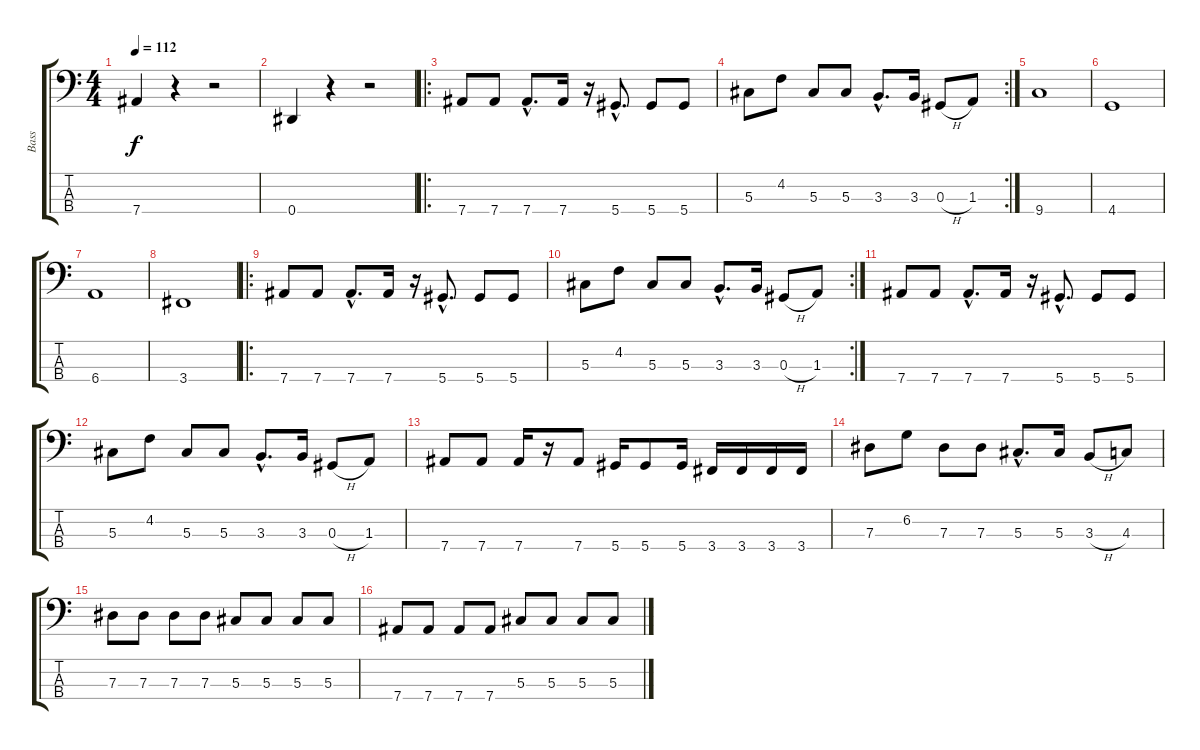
\track ("Bass" "Bass") {instrument electricbassfinger}
\staff {score tabs}
\tuning (Gb2 Db2 Ab1 Eb1) {hide}
\ts (4 4)
\tempo 112
\clef f4
\ks c
7.4.4{dy f instrument electricbassfinger} r.4 r.2 |
0.4.4 r.4 r.2 |
\ro
7.4.8 7.4.8 7.4{hac}.8{d} 7.4.16 r.16 5.4{hac}.8{d} 5.4.8 5.4.8 |
\rc 2
5.3.8 4.2.8 5.3.8 5.3.8 3.3{hac}.8{d} 3.3.16 0.3{h}.8 1.3.8 |
9.4.1 |
4.4.1 |
6.4.1 |
3.4.1 |
\ro
7.4.8 7.4.8 7.4{hac}.8{d} 7.4.16 r.16 5.4{hac}.8{d} 5.4.8 5.4.8 |
\rc 2
5.3.8 4.2.8 5.3.8 5.3.8 3.3{hac}.8{d} 3.3.16 0.3{h}.8 1.3.8 |
7.4.8 7.4.8 7.4{hac}.8{d} 7.4.16 r.16 5.4{hac}.8{d} 5.4.8 5.4.8 |
5.3.8 4.2.8 5.3.8 5.3.8 3.3{hac}.8{d} 3.3.16 0.3{h}.8 1.3.8 |
7.4.8 7.4.8 7.4.16 r.16 7.4.8 5.4.16 5.4.8 5.4.16 3.4.16 3.4.16 3.4.16 3.4.16 |
7.3.8 6.2.8 7.3.8 7.3.8 5.3{hac}.8{d} 5.3.16 3.3{h}.8 4.3.8 |
7.3.8 7.3.8 7.3.8 7.3.8 5.3.8 5.3.8 5.3.8 5.3.8 |
7.4.8 7.4.8 7.4.8 7.4.8 5.3.8 5.3.8 5.3.8 5.3.8
